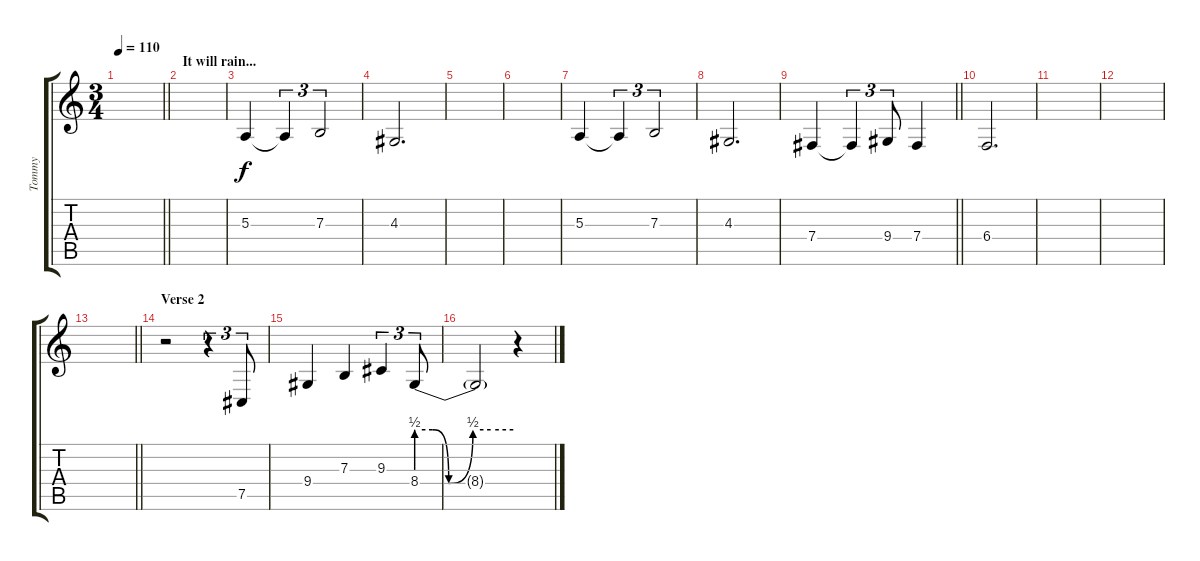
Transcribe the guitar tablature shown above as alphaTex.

\track ("Tommy" "Tommy") {instrument violin}
\staff {score tabs}
\tuning (Db4 Ab3 E3 B2 Gb2 Db2) {hide}
\ts (3 4)
\tempo 110
\clef g2
\barLineRight lightlight
\ks c
|
\section ("" "It will rain...")
|
5.3.4 5.3{t}.4{tu (3 2)} 7.3.2{tu (3 2)} |
4.3.2{d} |
|
|
5.3.4 5.3{t}.4{tu (3 2)} 7.3.2{tu (3 2)} |
4.3.2{d} |
\barLineRight lightlight
7.4.4 7.4{t}.4{tu (3 2)} 9.4.8{tu (3 2)} 7.4.4 |
6.4.2{d} |
|
|
\barLineRight lightlight
|
\section ("" "Verse 2")
r.2 r.4{tu (3 2)} 7.5.8{tu (3 2)} |
9.4.4 7.3.4 9.3.4{tu (3 2)} 8.4{be (custom 0 2 10 2 20 0 35 2 46 2 60 2)}.8{tu (3 2)} |
8.4{t}.2 r.4
